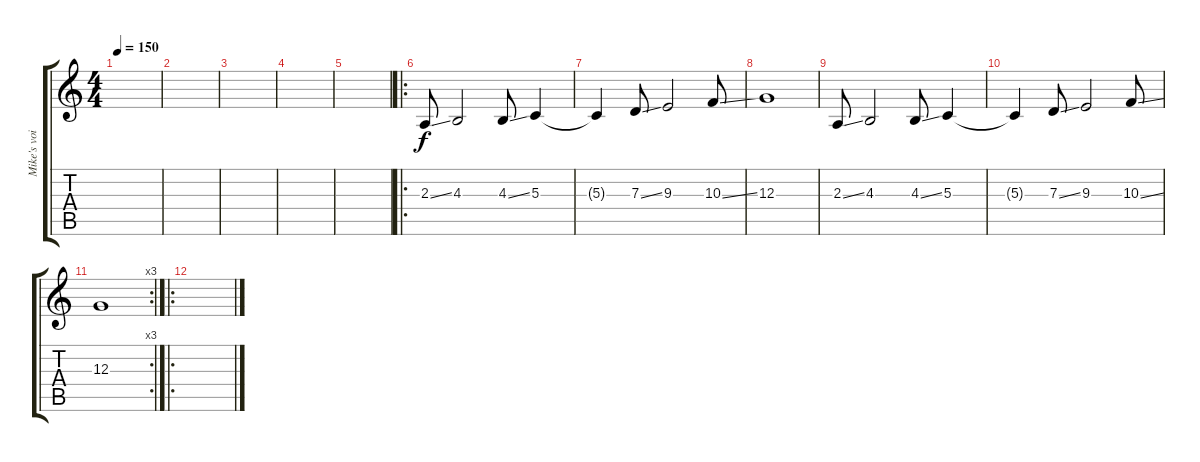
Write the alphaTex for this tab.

\track ("Mike's voice overdub" "Mike's voi") {instrument choiraahs}
\staff {score tabs}
\tuning (E4 C4 G3 C3 G2 C2) {hide}
\ts (4 4)
\tempo 150
\clef g2
\ks c
|
|
|
|
|
\ro
2.3{ss}.8 4.3.2 4.3{ss}.8 5.3.4 |
5.3{t}.4 7.3{ss}.8 9.3.2 10.3{ss}.8 |
12.3.1 |
2.3{ss}.8 4.3.2 4.3{ss}.8 5.3.4 |
5.3{t}.4 7.3{ss}.8 9.3.2 10.3{ss}.8 |
\rc 3
12.3.1 |
\ro
